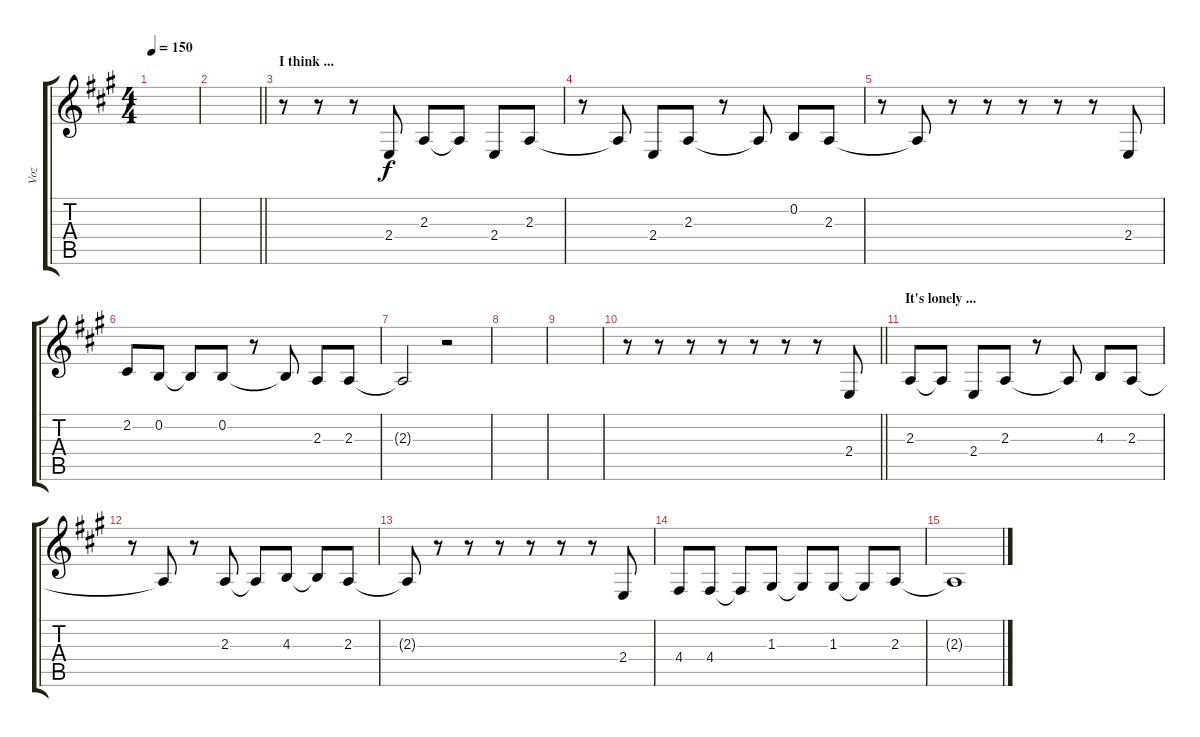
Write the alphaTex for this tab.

\track ("Voz" "Voz") {instrument flute}
\staff {score tabs}
\tuning (E4 B3 G3 D3 A2 E2) {hide}
\ts (4 4)
\tempo 150
\clef g2
\ks a
|
\barLineRight lightlight
|
\section ("" "I think ...")
r.8 r.8 r.8 2.4.8 2.3.8 2.3{t}.8 2.4.8 2.3.8 |
r.8 2.3{t}.8 2.4.8 2.3.8 r.8 2.3{t}.8 0.2.8 2.3.8 |
r.8 2.3{t}.8 r.8 r.8 r.8 r.8 r.8 2.4.8 |
2.2.8 0.2.8 0.2{t}.8 0.2.8 r.8 0.2{t}.8 2.3.8 2.3.8 |
2.3{t}.2 r.2 |
|
|
\barLineRight lightlight
r.8 r.8 r.8 r.8 r.8 r.8 r.8 2.4.8 |
\section ("" "It's lonely ...")
2.3.8 2.3{t}.8 2.4.8 2.3.8 r.8 2.3{t}.8 4.3.8 2.3.8 |
r.8 2.3{t}.8 r.8 2.3.8 2.3{t}.8 4.3.8 4.3{t}.8 2.3.8 |
2.3{t}.8 r.8 r.8 r.8 r.8 r.8 r.8 2.4.8 |
4.4.8 4.4.8 4.4{t}.8 1.3.8 1.3{t}.8 1.3.8 1.3{t}.8 2.3.8 |
2.3{t}.1
